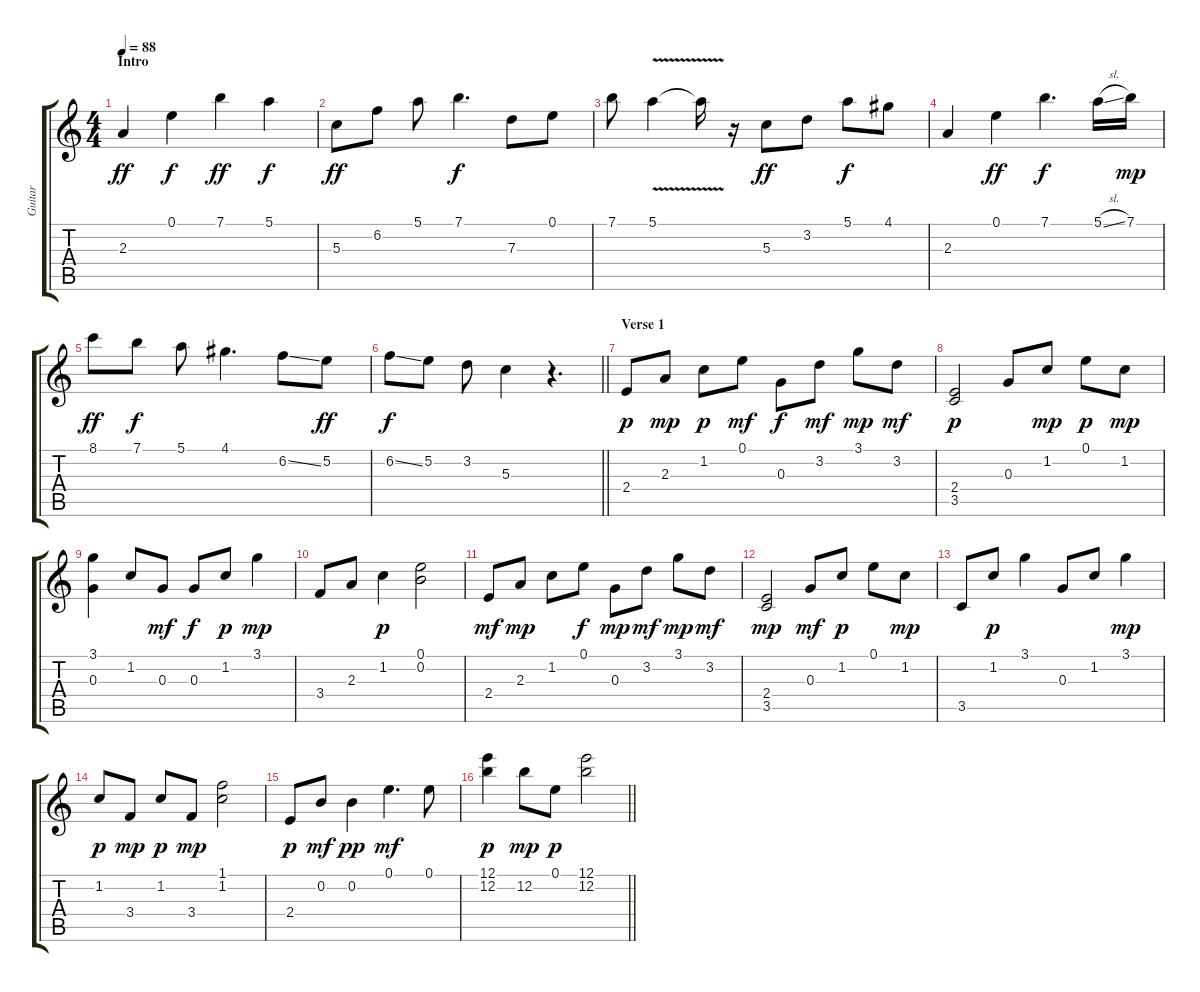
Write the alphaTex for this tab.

\track ("Guitar" "Guitar") {instrument acousticguitarsteel}
\staff {score tabs}
\tuning (E4 B3 G3 D3 A2 E2) {hide}
\ts (4 4)
\section ("" "Intro")
\tempo 88
\clef g2
\ks c
2.3.4{dy ff instrument acousticguitarsteel} 0.1.4{dy f} 7.1.4{dy ff} 5.1.4{dy f} |
5.3.8{dy ff} 6.2.8 5.1.8 7.1.4{d dy f} 7.3.8 0.1.8 |
7.1.8 5.1{v}.4 5.1{t}.16 r.16 5.3.8{dy ff} 3.2.8 5.1.8{dy f} 4.1.8 |
2.3.4 0.1.4{dy ff} 7.1.4{d dy f} 5.1{sl}.16 7.1.16{dy mp} |
8.1.8{dy ff} 7.1.8{dy f} 5.1.8 4.1.4{d} 6.2{ss}.8 5.2.8{dy ff} |
\barLineRight lightlight
6.2{ss}.8{dy f} 5.2.8 3.2.8 5.3.4 r.4{d} |
\section ("" "Verse 1")
2.4.8{dy p} 2.3.8{dy mp} 1.2.8{dy p} 0.1.8{dy mf} 0.3.8{dy f} 3.2.8{dy mf} 3.1.8{dy mp} 3.2.8{dy mf} |
(2.4 3.5).2{dy p} 0.3.8 1.2.8{dy mp} 0.1.8{dy p} 1.2.8{dy mp} |
(3.1 0.3).4 1.2.8 0.3.8{dy mf} 0.3.8{dy f} 1.2.8{dy p} 3.1.4{dy mp} |
3.4.8 2.3.8 1.2.4{dy p} (0.1 0.2).2 |
2.4.8{dy mf} 2.3.8{dy mp} 1.2.8 0.1.8{dy f} 0.3.8{dy mp} 3.2.8{dy mf} 3.1.8{dy mp} 3.2.8{dy mf} |
(2.4 3.5).2{dy mp} 0.3.8{dy mf} 1.2.8{dy p} 0.1.8 1.2.8{dy mp} |
3.5.8 1.2.8{dy p} 3.1.4 0.3.8 1.2.8 3.1.4{dy mp} |
1.2.8{dy p} 3.4.8{dy mp} 1.2.8{dy p} 3.4.8{dy mp} (1.1 1.2).2 |
2.4.8{dy p} 0.2.8{dy mf} 0.2.4{dy pp} 0.1.4{d dy mf} 0.1.8 |
\barLineRight lightlight
(12.1 12.2).4{dy p} 12.2.8{dy mp} 0.1.8{dy p} (12.1 12.2).2
